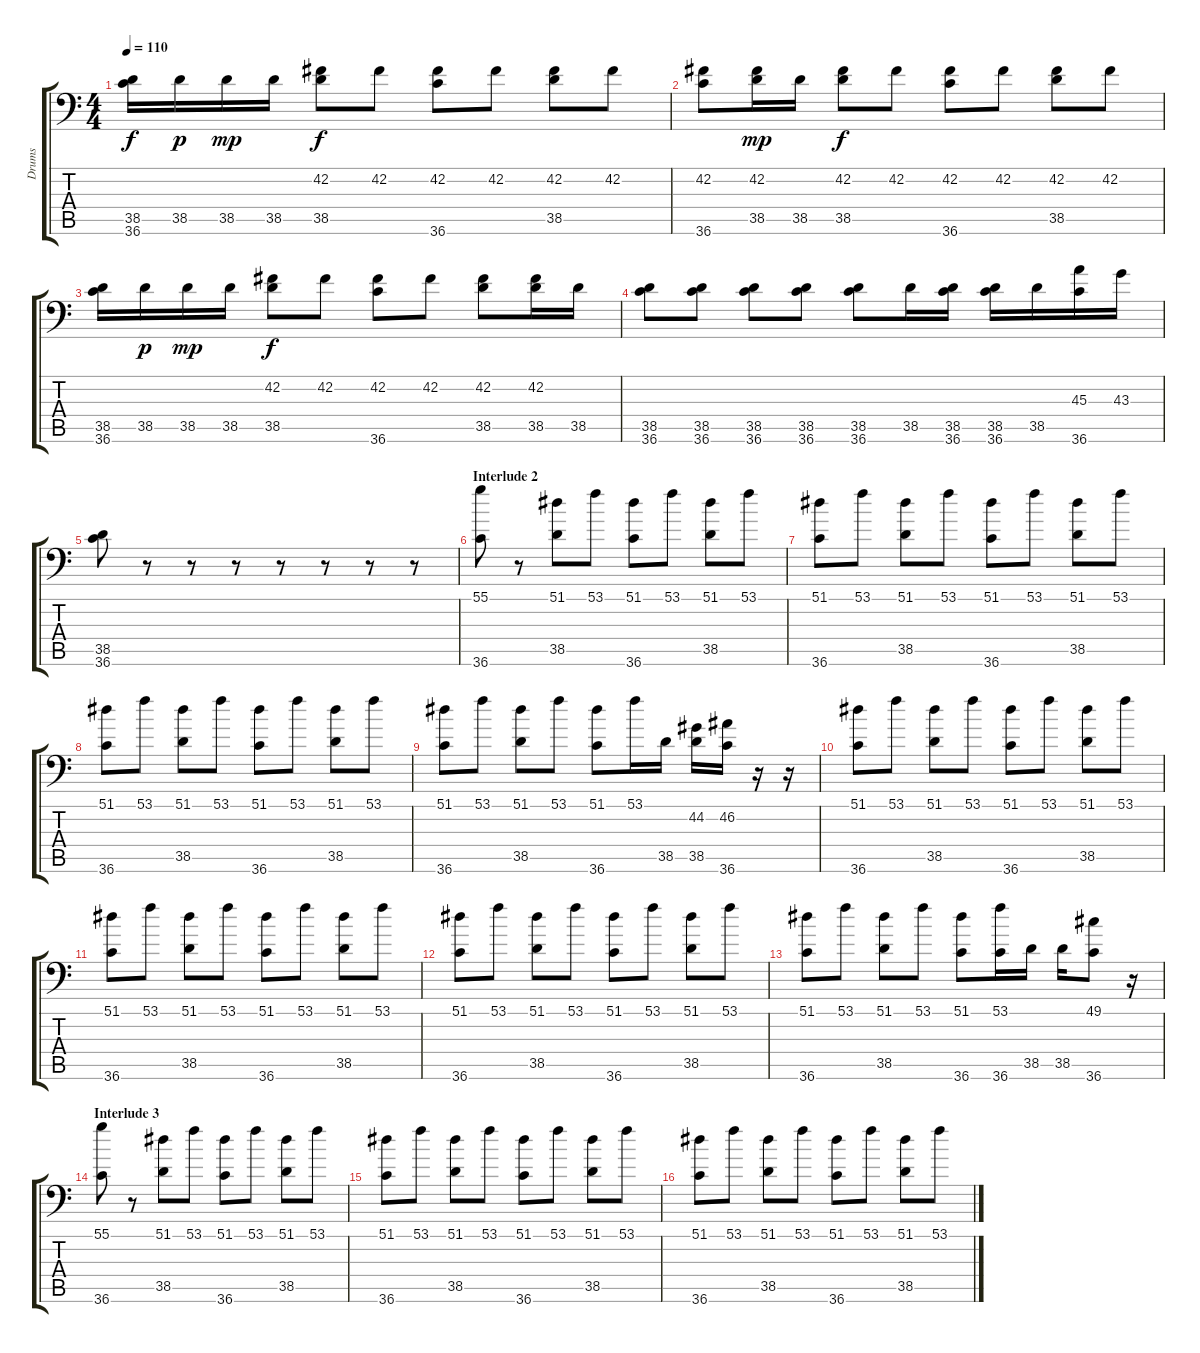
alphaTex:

\track ("Drums" "Drums") {instrument acousticgrandpiano}
\staff {score tabs}
\tuning (C-1 C-1 C-1 C-1 C-1 C-1) {hide}
\ts (4 4)
\tempo 110
\clef f4
\ks c
(38.5 36.6).16{dy f} 38.5.16{dy p} 38.5.16{dy mp} 38.5.16 (42.2 38.5).8{dy f} 42.2.8 (42.2 36.6).8 42.2.8 (42.2 38.5).8 42.2.8 |
(42.2 36.6).8 (42.2 38.5).16{dy mp} 38.5.16 (42.2 38.5).8{dy f} 42.2.8 (42.2 36.6).8 42.2.8 (42.2 38.5).8 42.2.8 |
(38.5 36.6).16 38.5.16{dy p} 38.5.16{dy mp} 38.5.16 (42.2 38.5).8{dy f} 42.2.8 (42.2 36.6).8 42.2.8 (42.2 38.5).8 (42.2 38.5).16 38.5.16 |
(38.5 36.6).8 (38.5 36.6).8 (38.5 36.6).8 (38.5 36.6).8 (38.5 36.6).8 38.5.16 (38.5 36.6).16 (38.5 36.6).16 38.5.16 (45.3 36.6).16 43.3.16 |
(38.5 36.6).8 r.8 r.8 r.8 r.8 r.8 r.8 r.8 |
\section ("" "Interlude 2")
(55.1 36.6).8 r.8 (51.1 38.5).8 53.1.8 (51.1 36.6).8 53.1.8 (51.1 38.5).8 53.1.8 |
(51.1 36.6).8 53.1.8 (51.1 38.5).8 53.1.8 (51.1 36.6).8 53.1.8 (51.1 38.5).8 53.1.8 |
(51.1 36.6).8 53.1.8 (51.1 38.5).8 53.1.8 (51.1 36.6).8 53.1.8 (51.1 38.5).8 53.1.8 |
(51.1 36.6).8 53.1.8 (51.1 38.5).8 53.1.8 (51.1 36.6).8 53.1.16 38.5.16 (44.2 38.5).16 (46.2 36.6).16 r.16 r.16 |
(51.1 36.6).8 53.1.8 (51.1 38.5).8 53.1.8 (51.1 36.6).8 53.1.8 (51.1 38.5).8 53.1.8 |
(51.1 36.6).8 53.1.8 (51.1 38.5).8 53.1.8 (51.1 36.6).8 53.1.8 (51.1 38.5).8 53.1.8 |
(51.1 36.6).8 53.1.8 (51.1 38.5).8 53.1.8 (51.1 36.6).8 53.1.8 (51.1 38.5).8 53.1.8 |
(51.1 36.6).8 53.1.8 (51.1 38.5).8 53.1.8 (51.1 36.6).8 (53.1 36.6).16 38.5.16 38.5.16 (49.1 36.6).8 r.16 |
\section ("" "Interlude 3")
(55.1 36.6).8 r.8 (51.1 38.5).8 53.1.8 (51.1 36.6).8 53.1.8 (51.1 38.5).8 53.1.8 |
(51.1 36.6).8 53.1.8 (51.1 38.5).8 53.1.8 (51.1 36.6).8 53.1.8 (51.1 38.5).8 53.1.8 |
(51.1 36.6).8 53.1.8 (51.1 38.5).8 53.1.8 (51.1 36.6).8 53.1.8 (51.1 38.5).8 53.1.8
